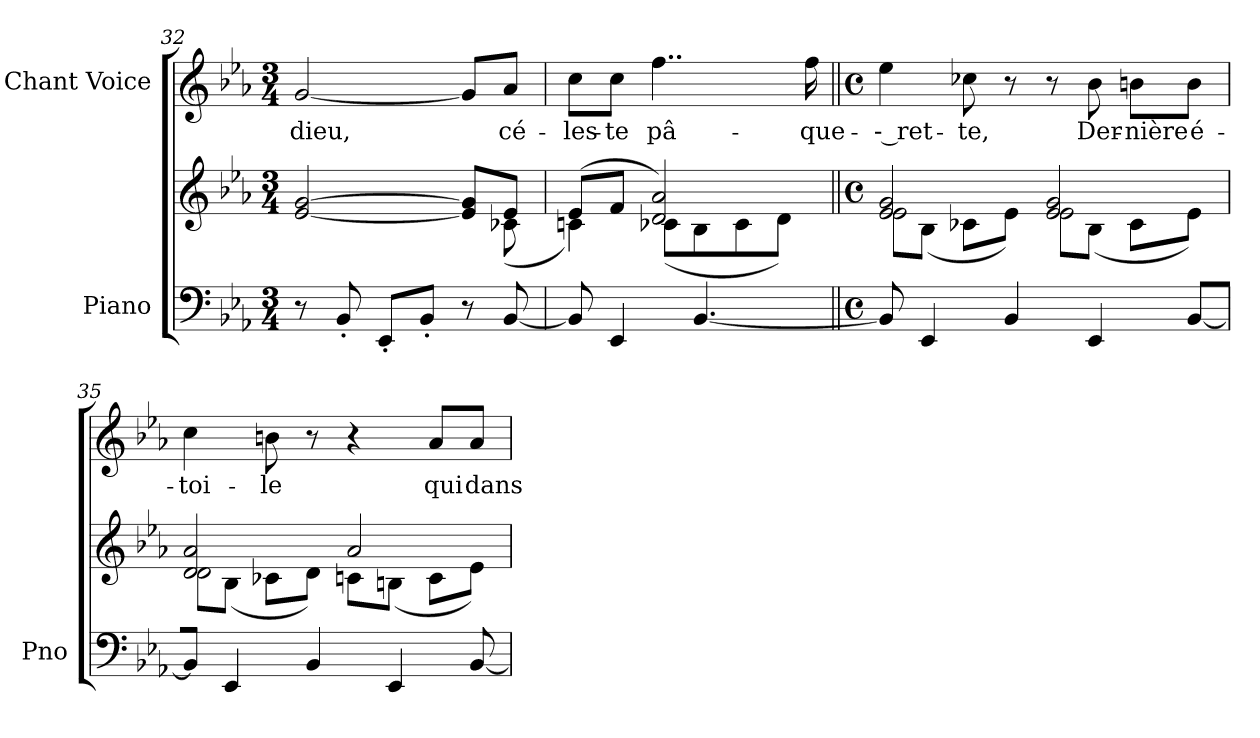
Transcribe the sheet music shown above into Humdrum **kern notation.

**kern	**kern	**kern	**text
*part2	*part2	*part1	*part1
*staff3	*staff2	*staff1	*staff1
*I"Piano	*	*I"Chant Voice	*
*I'Pno	*	*	*
*clefF4	*clefG2	*clefG2	*
*k[b-e-a-]	*k[b-e-a-]	*k[b-e-a-]	*
*M3/4	*M3/4	*M3/4	*
=32	=32	=32	=32
*	*^	*	*
8r	[2e-/ [2g/	8ryy	[2g/	-dieu,
*	*v	*v	*	*
8BB-'/	.	.	.
8EE-'/L	.	.	.
8BB-'/J	.	.	.
8r	8e-/] 8g/]L	8g/L]	.
*	*^	*	*
[8BB-/	8e-/J	(8c-X\	8a-/J	cé-
=33	=33	=33	=33	=33
8BB-/]	(8e-/L	4cn\)	8cc\L	-les-
4EE-/	8f/J	.	8cc\J	-te
.	2d/ 2a-/)	(>8c-X\L	4..ff\	pâ-
[4.BB-/	.	8B-\	.	.
.	.	8c-\	.	.
.	.	8d\J)	.	.
.	.	.	16ff\	-que-
=34||	=34||	=34||	=34||	=34||
*M4/4	*M4/4	*	*M4/4	*
*met(c)	*met(c)	*	*met(c)	*
!	!	!LO:N:head=open	!	!
8BB-/]	2e-/ 2g/	8e-\L	4ee-\	-- ret-
4EE-/	.	(>8B-\J	.	.
.	.	8c-X\L	8cc-X\	-te,
4BB-/	.	8e-\J)	8r	.
!	!	!LO:N:head=open	!	!
.	2e-/ 2g/	8e-\L	8r	.
4EE-/	.	(>8B-\J	8b-\	Der-
.	.	8c-\L	8bn\L	-nière
[8BB-/L	.	8e-\J)	8b\J	é-
=35	=35	=35	=35	=35
!	!	!LO:N:head=open	!	!
8BB-/J]	2d/ 2a-/	8d\L	4cc\	-toi-
4EE-/	.	(>8B-\J	.	.
.	.	8c-X\L	8bn\	-le
4BB-/	.	8d\J)	8r	.
.	2a-/	8cn\L	4r	.
4EE-/	.	(>8Bn\J	.	.
.	.	8c\L	8a-/L	qui
[8BB-/L	.	8e-\J)	8a-/J	dans
*	*v	*v	*	*
=	=	=	=
*-	*-	*-	*-
